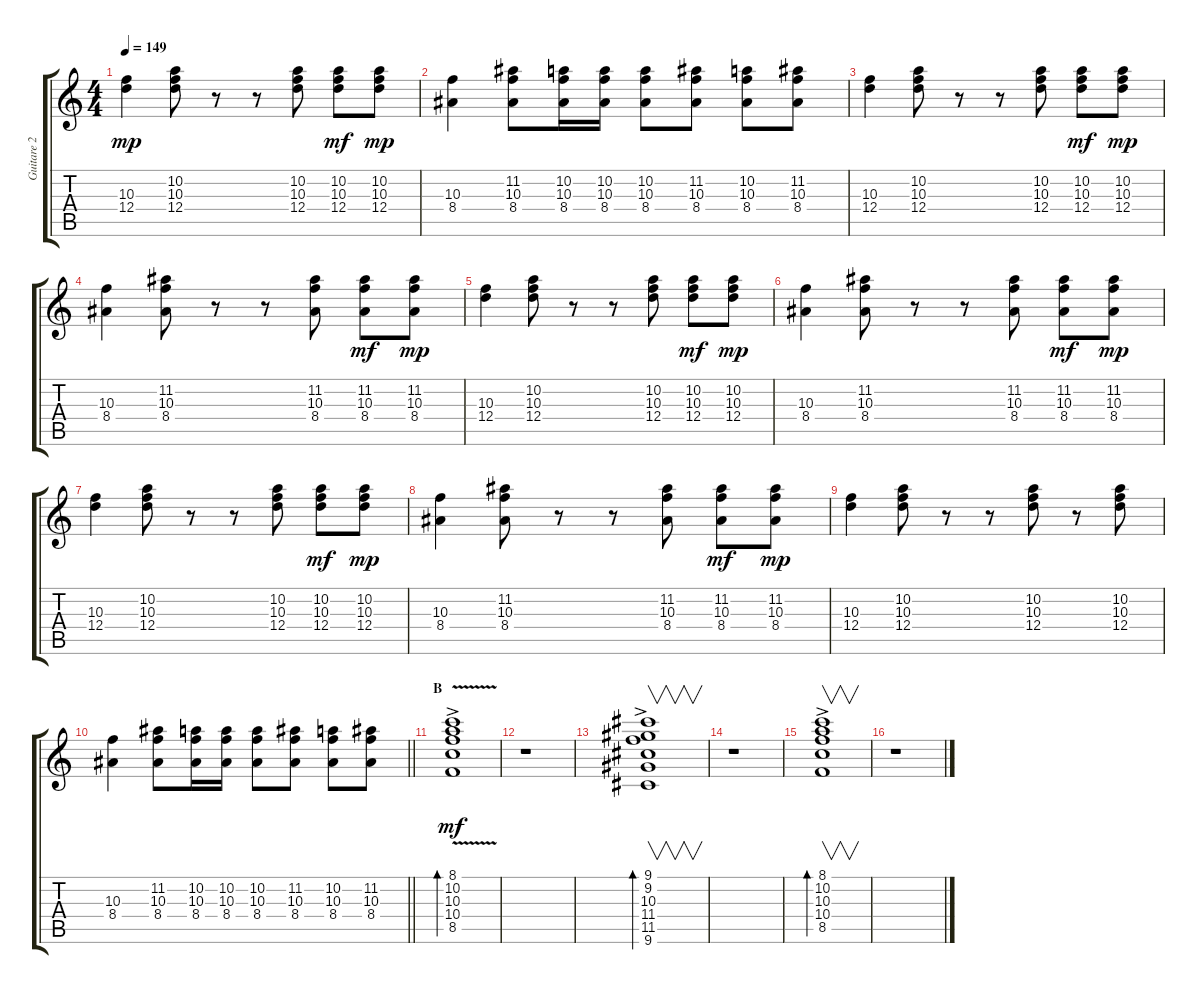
\track ("Guitare 2" "Guitare 2") {instrument electricguitarjazz}
\staff {score tabs}
\tuning (E4 B3 G3 D3 A2 E2) {hide}
\ts (4 4)
\tempo 149
\clef g2
\ks c
(10.3 12.4).4{dy mp} (10.2 10.3 12.4).8 r.8 r.8 (10.2 10.3 12.4).8 (10.2 10.3 12.4).8{dy mf} (10.2 10.3 12.4).8{dy mp} |
(10.3 8.4).4 (11.2 10.3 8.4).8 (10.2 10.3 8.4).16 (10.2 10.3 8.4).16 (10.2 10.3 8.4).8 (11.2 10.3 8.4).8 (10.2 10.3 8.4).8 (11.2 10.3 8.4).8 |
(10.3 12.4).4 (10.2 10.3 12.4).8 r.8 r.8 (10.2 10.3 12.4).8 (10.2 10.3 12.4).8{dy mf} (10.2 10.3 12.4).8{dy mp} |
(10.3 8.4).4 (11.2 10.3 8.4).8 r.8 r.8 (11.2 10.3 8.4).8 (11.2 10.3 8.4).8{dy mf} (11.2 10.3 8.4).8{dy mp} |
(10.3 12.4).4 (10.2 10.3 12.4).8 r.8 r.8 (10.2 10.3 12.4).8 (10.2 10.3 12.4).8{dy mf} (10.2 10.3 12.4).8{dy mp} |
(10.3 8.4).4 (11.2 10.3 8.4).8 r.8 r.8 (11.2 10.3 8.4).8 (11.2 10.3 8.4).8{dy mf} (11.2 10.3 8.4).8{dy mp} |
(10.3 12.4).4 (10.2 10.3 12.4).8 r.8 r.8 (10.2 10.3 12.4).8 (10.2 10.3 12.4).8{dy mf} (10.2 10.3 12.4).8{dy mp} |
(10.3 8.4).4 (11.2 10.3 8.4).8 r.8 r.8 (11.2 10.3 8.4).8 (11.2 10.3 8.4).8{dy mf} (11.2 10.3 8.4).8{dy mp} |
(10.3 12.4).4 (10.2 10.3 12.4).8 r.8 r.8 (10.2 10.3 12.4).8 r.8 (10.2 10.3 12.4).8 |
\barLineRight lightlight
(10.3 8.4).4 (11.2 10.3 8.4).8 (10.2 10.3 8.4).16 (10.2 10.3 8.4).16 (10.2 10.3 8.4).8 (11.2 10.3 8.4).8 (10.2 10.3 8.4).8 (11.2 10.3 8.4).8 |
\section ("" "B")
(8.1{ac} 10.2{ac} 10.3{v ac} 10.4{v} 8.5{ac}).1{bd 240 dy mf} |
r.1 |
(9.1{ac} 9.2{ac} 10.3{ac} 11.4{ac} 11.5{ac} 9.6{ac}).1{v bd 240} |
r.1 |
(8.1{ac} 10.2{ac} 10.3{ac} 10.4{ac} 8.5{ac}).1{v bd 240} |
r.1
